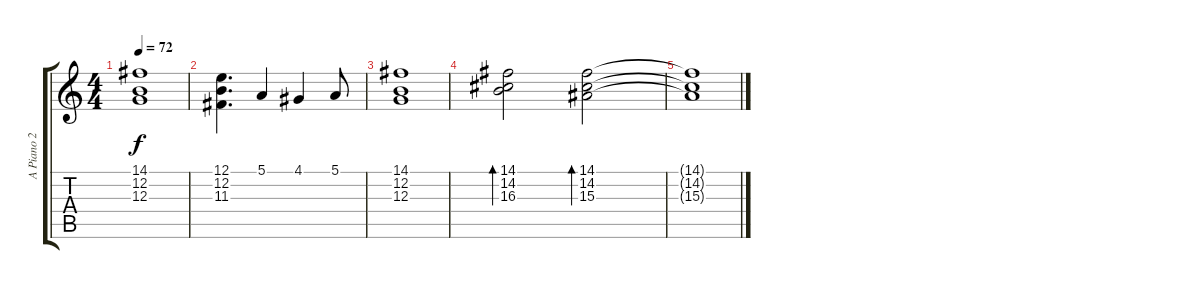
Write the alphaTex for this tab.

\track ("A Piano 2" "A Piano 2") {instrument brightacousticpiano}
\staff {score tabs}
\tuning (E4 B3 G3 D3 A2 D2) {hide}
\ts (4 4)
\tempo 72
\clef g2
\ks c
(14.1 12.2 12.3).1{dy f} |
(12.1 12.2 11.3).4{d} 5.1.4 4.1.4 5.1.8 |
(14.1 12.2 12.3).1 |
(14.1 14.2 16.3).2{bd 240} (14.1 14.2 15.3).2{bd 240} |
(14.1{t} 14.2{t} 15.3{t}).1
